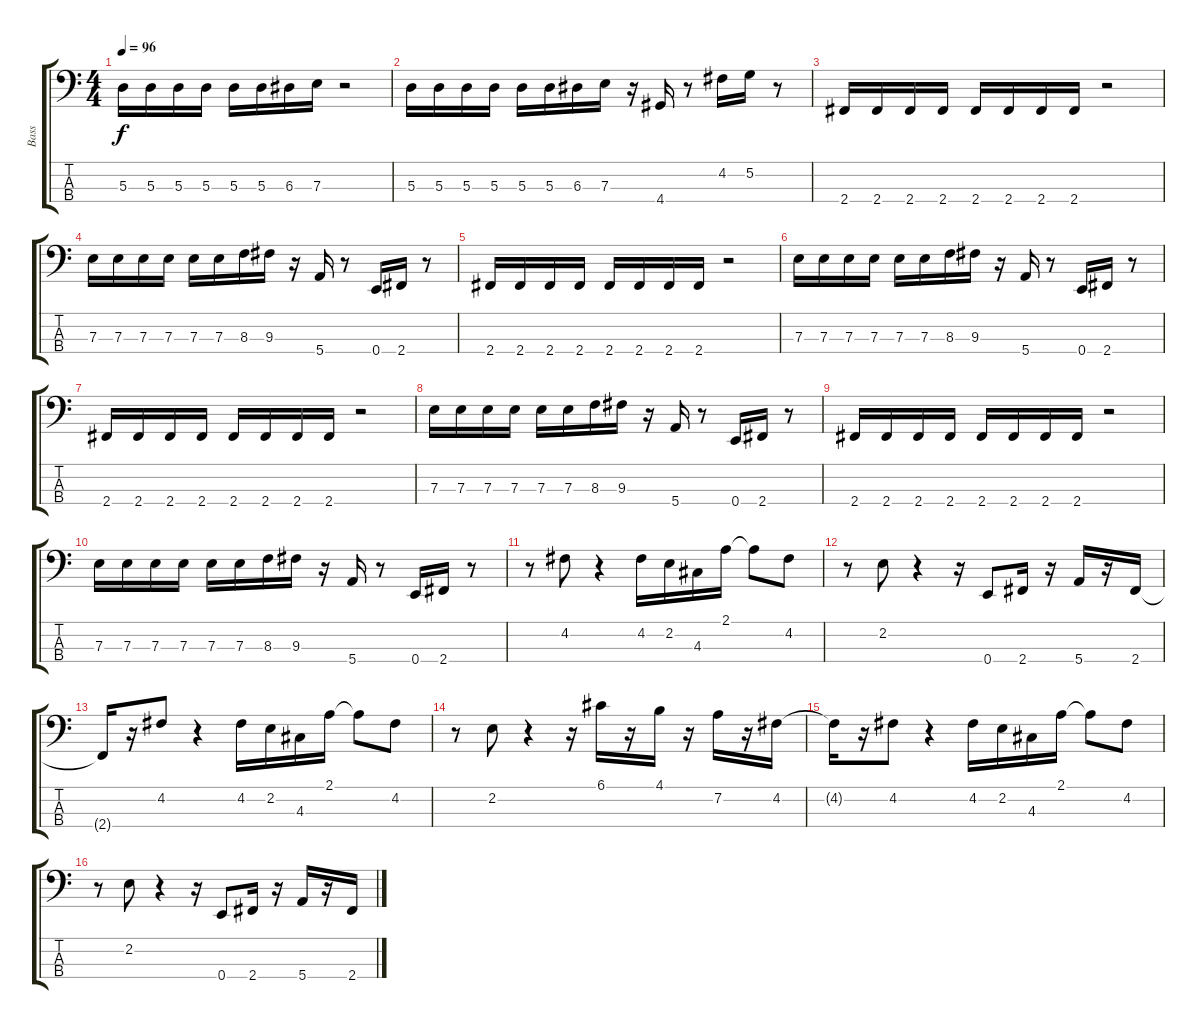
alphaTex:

\track ("Bass" "Bass") {instrument electricbassfinger}
\staff {score tabs}
\tuning (G2 D2 A1 E1) {hide}
\ts (4 4)
\tempo 96
\clef f4
\ks c
5.3.16{dy f} 5.3.16 5.3.16 5.3.16 5.3.16 5.3.16 6.3.16 7.3.16 r.2 |
5.3.16 5.3.16 5.3.16 5.3.16 5.3.16 5.3.16 6.3.16 7.3.16 r.16 4.4.16 r.8 4.2.16 5.2.16 r.8 |
2.4.16 2.4.16 2.4.16 2.4.16 2.4.16 2.4.16 2.4.16 2.4.16 r.2 |
7.3.16 7.3.16 7.3.16 7.3.16 7.3.16 7.3.16 8.3.16 9.3.16 r.16 5.4.16 r.8 0.4.16 2.4.16 r.8 |
2.4.16 2.4.16 2.4.16 2.4.16 2.4.16 2.4.16 2.4.16 2.4.16 r.2 |
7.3.16 7.3.16 7.3.16 7.3.16 7.3.16 7.3.16 8.3.16 9.3.16 r.16 5.4.16 r.8 0.4.16 2.4.16 r.8 |
2.4.16 2.4.16 2.4.16 2.4.16 2.4.16 2.4.16 2.4.16 2.4.16 r.2 |
7.3.16 7.3.16 7.3.16 7.3.16 7.3.16 7.3.16 8.3.16 9.3.16 r.16 5.4.16 r.8 0.4.16 2.4.16 r.8 |
2.4.16 2.4.16 2.4.16 2.4.16 2.4.16 2.4.16 2.4.16 2.4.16 r.2 |
7.3.16 7.3.16 7.3.16 7.3.16 7.3.16 7.3.16 8.3.16 9.3.16 r.16 5.4.16 r.8 0.4.16 2.4.16 r.8 |
r.8{instrument slapbass1} 4.2.8 r.4 4.2.16 2.2.16 4.3.16 2.1.16 2.1{t}.8 4.2.8 |
r.8 2.2.8 r.4 r.16 0.4.8 2.4.16 r.16 5.4.16 r.16 2.4.16 |
2.4{t}.16 r.16 4.2.8 r.4 4.2.16 2.2.16 4.3.16 2.1.16 2.1{t}.8 4.2.8 |
r.8 2.2.8 r.4 r.16 6.1.16 r.16 4.1.16 r.16 7.2.16 r.16 4.2.16 |
4.2{t}.16 r.16 4.2.8 r.4 4.2.16 2.2.16 4.3.16 2.1.16 2.1{t}.8 4.2.8 |
r.8 2.2.8 r.4 r.16 0.4.8 2.4.16 r.16 5.4.16 r.16 2.4.16
